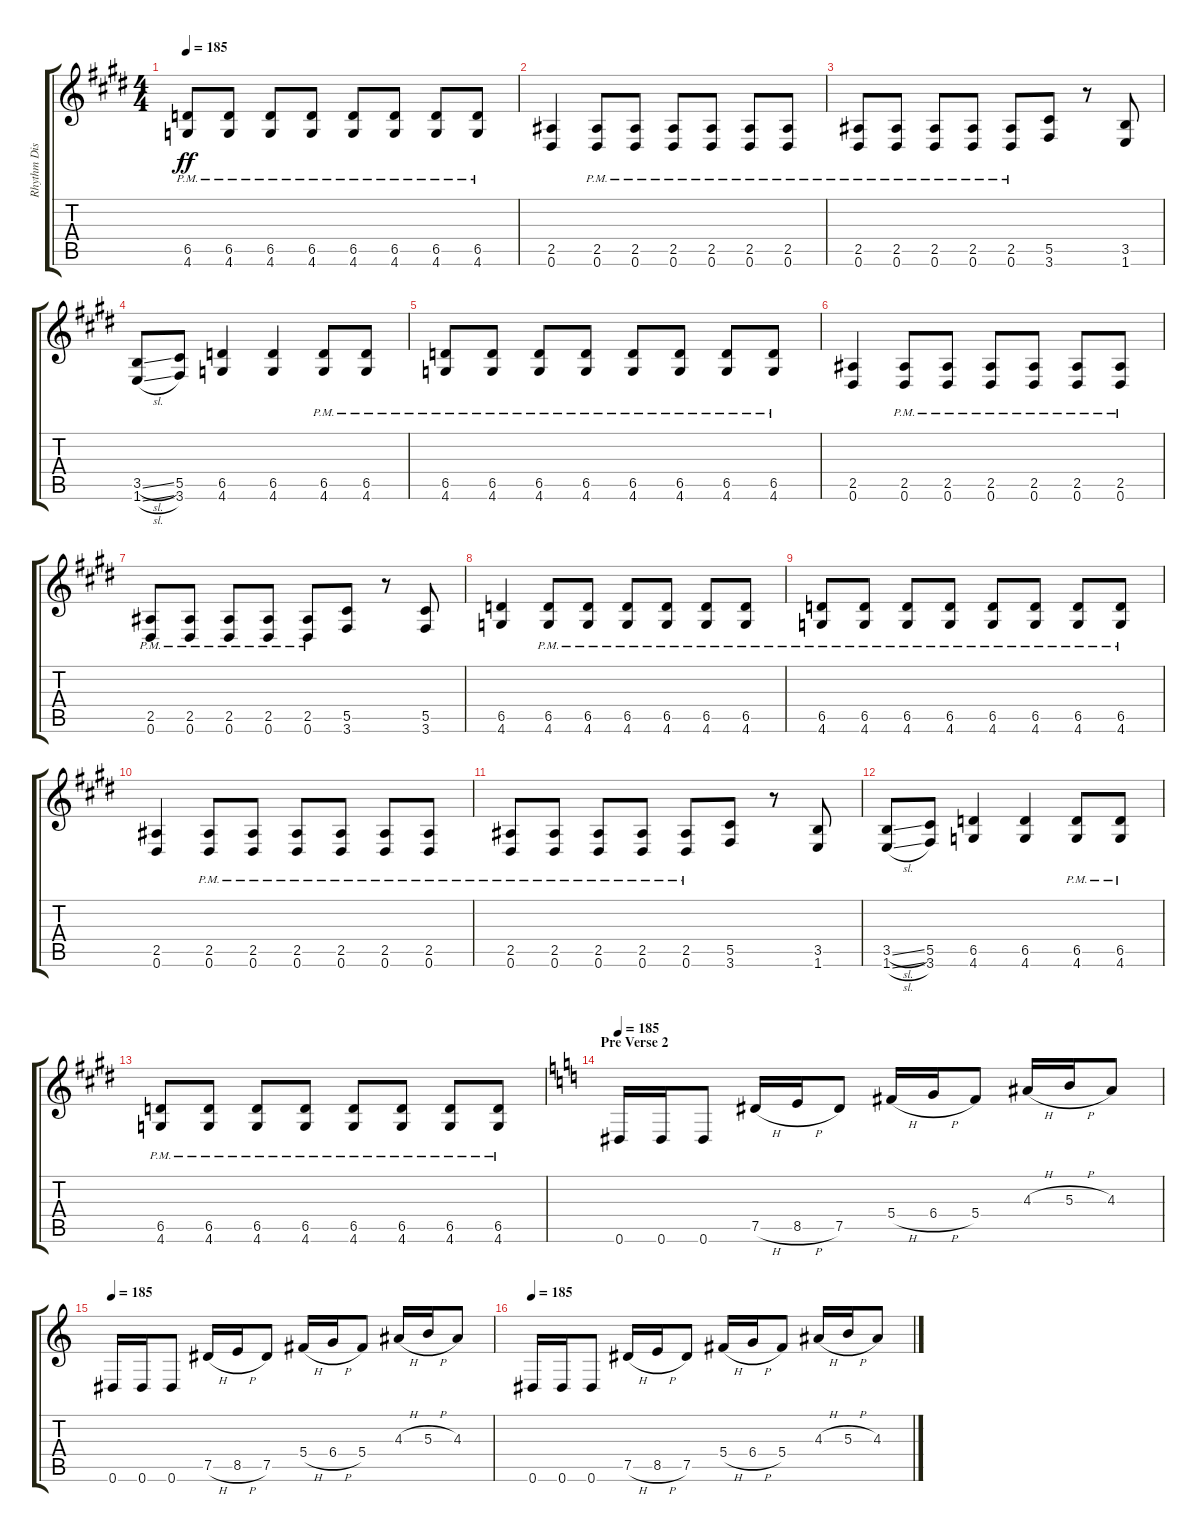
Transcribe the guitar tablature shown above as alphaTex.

\track ("Rhythm Distortion" "Rhythm Dis") {instrument distortionguitar}
\staff {score tabs}
\tuning (Eb4 Bb3 Gb3 Db3 Ab2 Eb2) {hide}
\ts (4 4)
\tempo 185
\clef g2
\ks e
(6.5{pm} 4.6{pm}).8{dy ff} (6.5{pm} 4.6{pm}).8 (6.5{pm} 4.6{pm}).8 (6.5{pm} 4.6{pm}).8 (6.5{pm} 4.6{pm}).8 (6.5{pm} 4.6{pm}).8 (6.5{pm} 4.6{pm}).8 (6.5{pm} 4.6{pm}).8 |
(2.5 0.6).4 (2.5{pm} 0.6{pm}).8 (2.5{pm} 0.6{pm}).8 (2.5{pm} 0.6{pm}).8 (2.5{pm} 0.6{pm}).8 (2.5{pm} 0.6{pm}).8 (2.5{pm} 0.6{pm}).8 |
(2.5{pm} 0.6{pm}).8 (2.5{pm} 0.6{pm}).8 (2.5{pm} 0.6{pm}).8 (2.5{pm} 0.6{pm}).8 (2.5{pm} 0.6{pm}).8 (5.5 3.6).8 r.8 (3.5 1.6).8 |
(3.5{sl} 1.6{sl}).8 (5.5 3.6).8 (6.5 4.6).4 (6.5 4.6).4 (6.5{pm} 4.6{pm}).8 (6.5{pm} 4.6{pm}).8 |
(6.5{pm} 4.6{pm}).8 (6.5{pm} 4.6{pm}).8 (6.5{pm} 4.6{pm}).8 (6.5{pm} 4.6{pm}).8 (6.5{pm} 4.6{pm}).8 (6.5{pm} 4.6{pm}).8 (6.5{pm} 4.6{pm}).8 (6.5{pm} 4.6{pm}).8 |
(2.5 0.6).4 (2.5{pm} 0.6{pm}).8 (2.5{pm} 0.6{pm}).8 (2.5{pm} 0.6{pm}).8 (2.5{pm} 0.6{pm}).8 (2.5{pm} 0.6{pm}).8 (2.5{pm} 0.6{pm}).8 |
(2.5{pm} 0.6{pm}).8 (2.5{pm} 0.6{pm}).8 (2.5{pm} 0.6{pm}).8 (2.5{pm} 0.6{pm}).8 (2.5{pm} 0.6{pm}).8 (5.5 3.6).8 r.8 (5.5 3.6).8 |
(6.5 4.6).4 (6.5{pm} 4.6{pm}).8 (6.5{pm} 4.6{pm}).8 (6.5{pm} 4.6{pm}).8 (6.5{pm} 4.6{pm}).8 (6.5{pm} 4.6{pm}).8 (6.5{pm} 4.6{pm}).8 |
(6.5{pm} 4.6{pm}).8 (6.5{pm} 4.6{pm}).8 (6.5{pm} 4.6{pm}).8 (6.5{pm} 4.6{pm}).8 (6.5{pm} 4.6{pm}).8 (6.5{pm} 4.6{pm}).8 (6.5{pm} 4.6{pm}).8 (6.5{pm} 4.6{pm}).8 |
(2.5 0.6).4 (2.5{pm} 0.6{pm}).8 (2.5{pm} 0.6{pm}).8 (2.5{pm} 0.6{pm}).8 (2.5{pm} 0.6{pm}).8 (2.5{pm} 0.6{pm}).8 (2.5{pm} 0.6{pm}).8 |
(2.5{pm} 0.6{pm}).8 (2.5{pm} 0.6{pm}).8 (2.5{pm} 0.6{pm}).8 (2.5{pm} 0.6{pm}).8 (2.5{pm} 0.6{pm}).8 (5.5 3.6).8 r.8 (3.5 1.6).8 |
(3.5{sl} 1.6{sl}).8 (5.5 3.6).8 (6.5 4.6).4 (6.5 4.6).4 (6.5{pm} 4.6{pm}).8 (6.5{pm} 4.6{pm}).8 |
(6.5{pm} 4.6{pm}).8 (6.5{pm} 4.6{pm}).8 (6.5{pm} 4.6{pm}).8 (6.5{pm} 4.6{pm}).8 (6.5{pm} 4.6{pm}).8 (6.5{pm} 4.6{pm}).8 (6.5{pm} 4.6{pm}).8 (6.5{pm} 4.6{pm}).8 |
\section ("" "Pre Verse 2")
\tempo 185
\ks c
0.6.16{balance 0} 0.6.16 0.6.8 7.5{h}.16 8.5{h}.16 7.5.8 5.4{h}.16 6.4{h}.16 5.4.8 4.3{h}.16 5.3{h}.16 4.3.8 |
\tempo 185
0.6.16 0.6.16 0.6.8 7.5{h}.16 8.5{h}.16 7.5.8 5.4{h}.16 6.4{h}.16 5.4.8 4.3{h}.16 5.3{h}.16 4.3.8 |
\tempo 185
0.6.16 0.6.16 0.6.8 7.5{h}.16 8.5{h}.16 7.5.8 5.4{h}.16 6.4{h}.16 5.4.8 4.3{h}.16 5.3{h}.16 4.3.8
